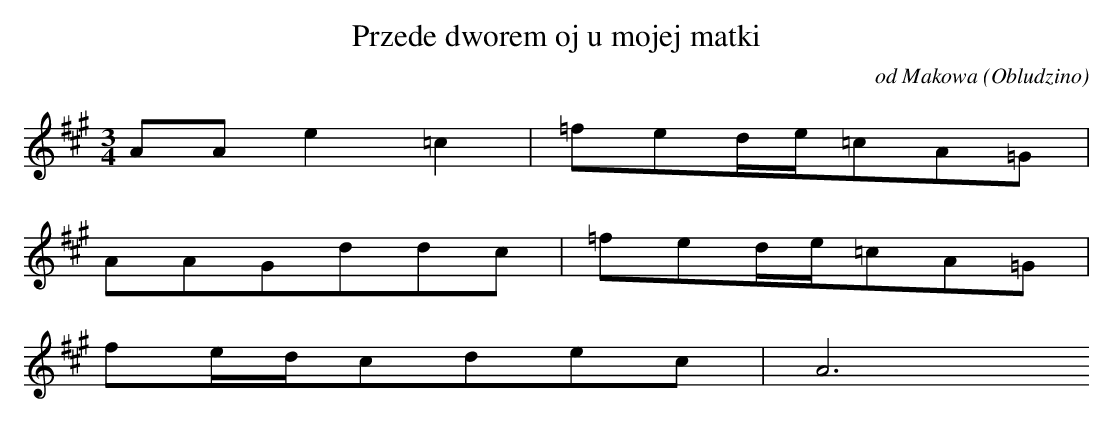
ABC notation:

X:1
T: Przede dworem oj u mojej matki
O: od Makowa (Obludzino)
M: 3/4
L: 1/16
K: A
A2A2e4=c4 | =f2e2de=c2A2=G2 |
A2A2G2d2d2c2 | =f2e2de=c2A2=G2 |
f2edc2d2e2c2 | A12
